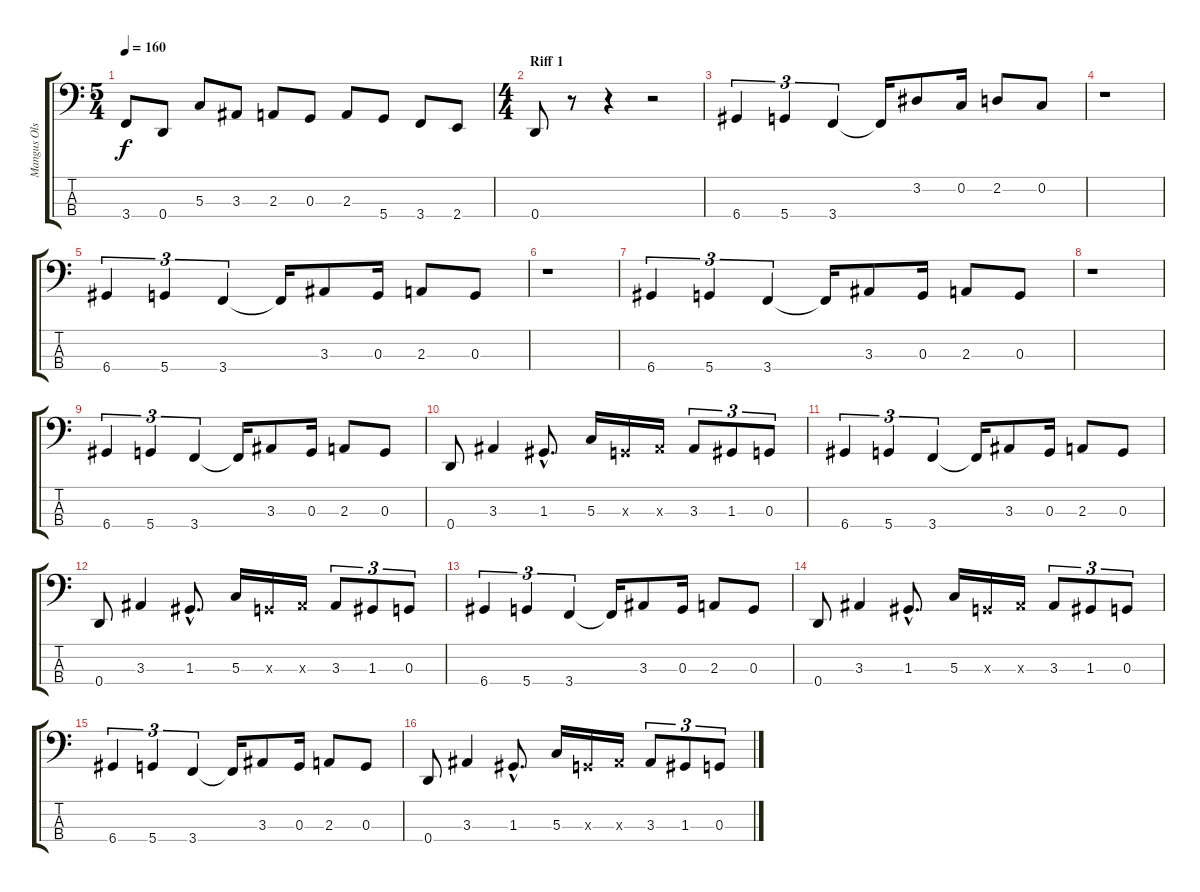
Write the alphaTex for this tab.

\track ("Mangus Olsfelt" "Mangus Ols") {instrument electricbasspick}
\staff {score tabs}
\tuning (F2 C2 G1 D1) {hide}
\ts (5 4)
\tempo 160
\clef f4
\ks c
3.4.8{dy f} 0.4.8 5.3.8 3.3.8 2.3.8 0.3.8 2.3.8 5.4.8 3.4.8 2.4.8 |
\ts (4 4)
\section ("" "Riff 1")
0.4.8 r.8 r.4 r.2 |
6.4.4{tu (3 2)} 5.4.4{tu (3 2)} 3.4.4{tu (3 2)} 3.4{t}.16 3.2.8 0.2.16 2.2.8 0.2.8 |
r.1 |
6.4.4{tu (3 2)} 5.4.4{tu (3 2)} 3.4.4{tu (3 2)} 3.4{t}.16 3.3.8 0.3.16 2.3.8 0.3.8 |
r.1 |
6.4.4{tu (3 2)} 5.4.4{tu (3 2)} 3.4.4{tu (3 2)} 3.4{t}.16 3.3.8 0.3.16 2.3.8 0.3.8 |
r.1 |
6.4.4{tu (3 2)} 5.4.4{tu (3 2)} 3.4.4{tu (3 2)} 3.4{t}.16 3.3.8 0.3.16 2.3.8 0.3.8 |
0.4.8 3.3.4 1.3{hac}.8{d} 5.3.16 0.3{x}.16 3.3{x}.16 3.3.8{tu (3 2)} 1.3.8{tu (3 2)} 0.3.8{tu (3 2)} |
6.4.4{tu (3 2)} 5.4.4{tu (3 2)} 3.4.4{tu (3 2)} 3.4{t}.16 3.3.8 0.3.16 2.3.8 0.3.8 |
0.4.8 3.3.4 1.3{hac}.8{d} 5.3.16 0.3{x}.16 3.3{x}.16 3.3.8{tu (3 2)} 1.3.8{tu (3 2)} 0.3.8{tu (3 2)} |
6.4.4{tu (3 2)} 5.4.4{tu (3 2)} 3.4.4{tu (3 2)} 3.4{t}.16 3.3.8 0.3.16 2.3.8 0.3.8 |
0.4.8 3.3.4 1.3{hac}.8{d} 5.3.16 0.3{x}.16 3.3{x}.16 3.3.8{tu (3 2)} 1.3.8{tu (3 2)} 0.3.8{tu (3 2)} |
6.4.4{tu (3 2)} 5.4.4{tu (3 2)} 3.4.4{tu (3 2)} 3.4{t}.16 3.3.8 0.3.16 2.3.8 0.3.8 |
0.4.8 3.3.4 1.3{hac}.8{d} 5.3.16 0.3{x}.16 3.3{x}.16 3.3.8{tu (3 2)} 1.3.8{tu (3 2)} 0.3.8{tu (3 2)}
